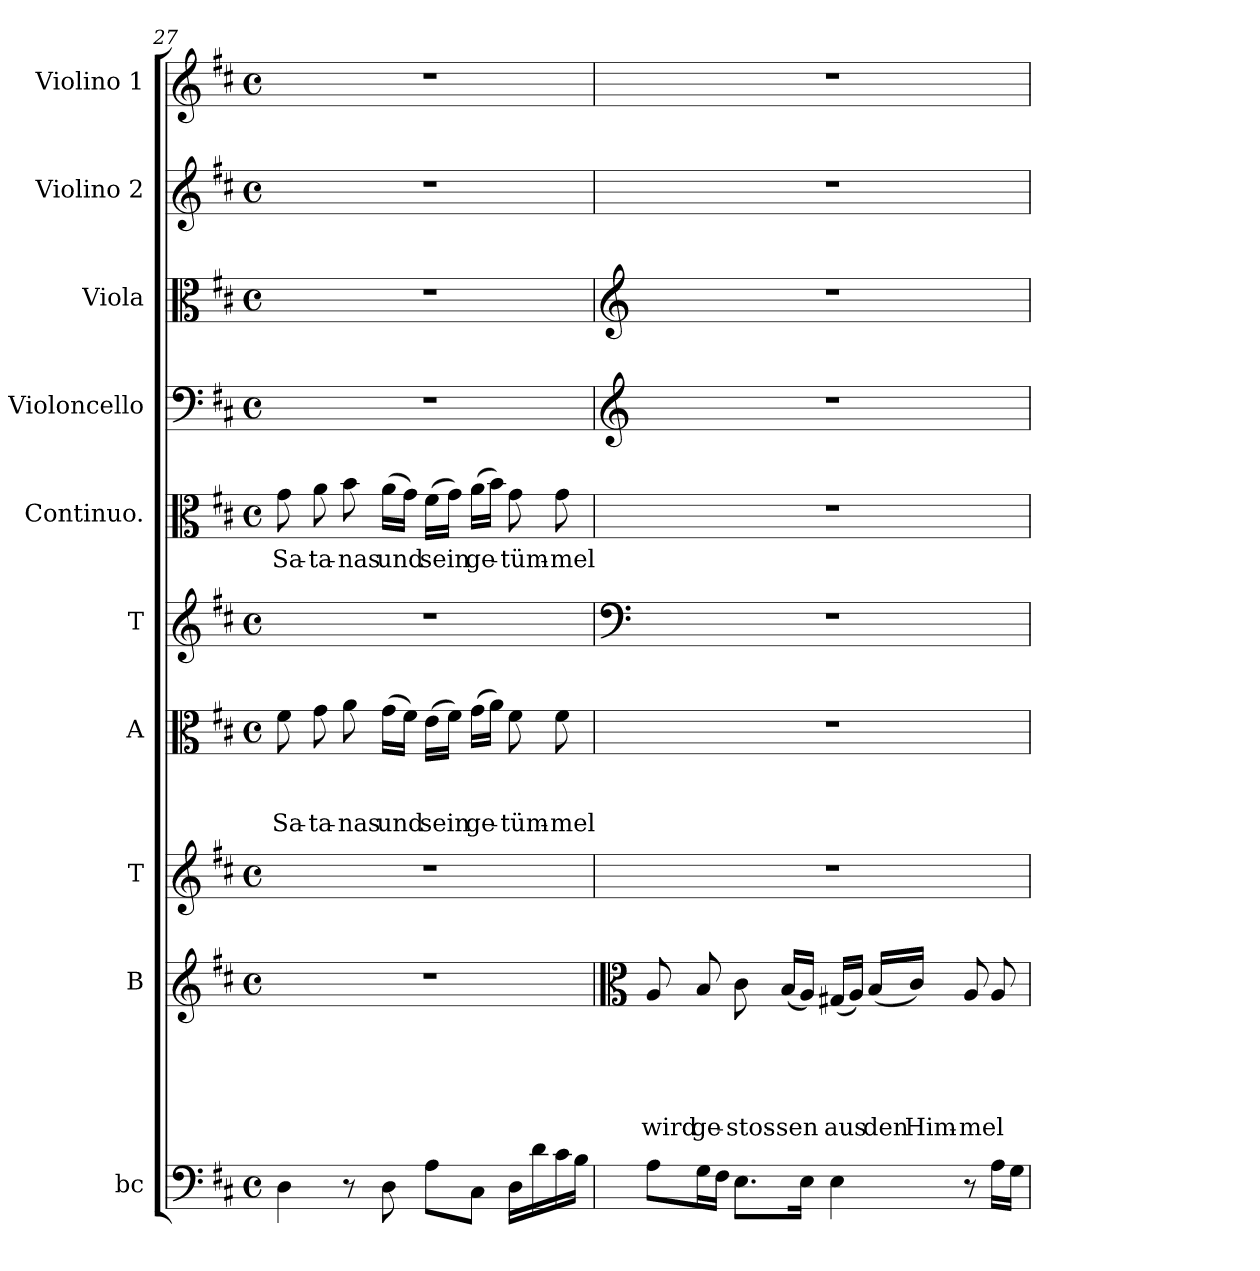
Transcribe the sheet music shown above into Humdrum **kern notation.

**kern	**kern	**text	**text	**text	**text	**text	**kern	**kern	**text	**text	**text	**kern	**kern	**text	**kern	**kern	**kern	**kern
*part10	*part9	*part9	*part9	*part9	*part9	*part9	*part8	*part7	*part7	*part7	*part7	*part6	*part5	*part5	*part4	*part3	*part2	*part1
*staff10	*staff9	*staff9	*staff9	*staff9	*staff9	*staff9	*staff8	*staff7	*staff7	*staff7	*staff7	*staff6	*staff5	*staff5	*staff4	*staff3	*staff2	*staff1
*I"bc	*I"B	*	*	*	*	*	*I"T	*I"A	*	*	*	*I"T	*I"Continuo.	*	*I"Violoncello	*I"Viola	*I"Violino 2	*I"Violino 1
*I'bc	*I'B	*	*	*	*	*	*I'T	*I'A	*	*	*	*	*I'C	*	*I'vlc	*I'vla	*I'vl2	*I'vl1
*clefF4	*clefG2	*	*	*	*	*	*clefG2	*clefC3	*	*	*	*clefG2	*clefC3	*	*clefF4	*clefC3	*clefG2	*clefG2
*k[f#c#]	*k[f#c#]	*	*	*	*	*	*k[f#c#]	*k[f#c#]	*	*	*	*k[f#c#]	*k[f#c#]	*	*k[f#c#]	*k[f#c#]	*k[f#c#]	*k[f#c#]
*D:	*D:	*	*	*	*	*	*D:	*D:	*	*	*	*D:	*D:	*	*D:	*D:	*D:	*D:
*M4/4	*M4/4	*	*	*	*	*	*M4/4	*M4/4	*	*	*	*M4/4	*M4/4	*	*M4/4	*M4/4	*M4/4	*M4/4
*met(c)	*met(c)	*	*	*	*	*	*met(c)	*met(c)	*	*	*	*met(c)	*met(c)	*	*met(c)	*met(c)	*met(c)	*met(c)
=27	=27	=27	=27	=27	=27	=27	=27	=27	=27	=27	=27	=27	=27	=27	=27	=27	=27	=27
!	!	!	!	!	!	!	!	!	!	!	!LO:LY:b	!	!	!LO:LY:b	!	!	!	!
4D\	1r	.	.	.	.	.	1r	8f#\	.	.	Sa-	1r	8g\	Sa-	1r	1r	1r	1r
!	!	!	!	!	!	!	!	!	!	!	!LO:LY:b	!	!	!LO:LY:b	!	!	!	!
.	.	.	.	.	.	.	.	8g\	.	.	-ta-	.	8a\	-ta-	.	.	.	.
!	!	!	!	!	!	!	!	!	!	!	!LO:LY:b:rj	!	!	!LO:LY:b:rj	!	!	!	!
8r	.	.	.	.	.	.	.	8a\	.	.	-nas	.	8b\	-nas	.	.	.	.
!	!	!	!	!	!	!	!	!	!	!	!LO:LY:b	!	!	!LO:LY:b	!	!	!	!
8D\	.	.	.	.	.	.	.	(>16g\LL	.	.	und	.	(>16a\LL	und	.	.	.	.
.	.	.	.	.	.	.	.	16f#\JJ)	.	.	.	.	16g\JJ)	.	.	.	.	.
!	!	!	!	!	!	!	!	!	!	!	!LO:LY:b	!	!	!LO:LY:b	!	!	!	!
8A\L	.	.	.	.	.	.	.	(>16e\LL	.	.	sein	.	(>16f#\LL	sein	.	.	.	.
.	.	.	.	.	.	.	.	16f#\JJ)	.	.	.	.	16g\JJ)	.	.	.	.	.
!	!	!	!	!	!	!	!	!	!	!	!LO:LY:b	!	!	!LO:LY:b	!	!	!	!
8C#>\J	.	.	.	.	.	.	.	(>16g\LL	.	.	ge-	.	(>16a\LL	ge-	.	.	.	.
.	.	.	.	.	.	.	.	16a\JJ)	.	.	.	.	16b\JJ)	.	.	.	.	.
!	!	!	!	!	!	!	!	!	!	!	!LO:LY:b	!	!	!LO:LY:b	!	!	!	!
16D\LL	.	.	.	.	.	.	.	8f#\	.	.	-tüm-	.	8g\	-tüm-	.	.	.	.
16d\	.	.	.	.	.	.	.	.	.	.	.	.	.	.	.	.	.	.
!	!	!	!	!	!	!	!	!	!	!	!LO:LY:b:rj	!	!	!LO:LY:b	!	!	!	!
16c#\	.	.	.	.	.	.	.	8f#\	.	.	-mel	.	8g\	-mel	.	.	.	.
16B\JJ	.	.	.	.	.	.	.	.	.	.	.	.	.	.	.	.	.	.
!!LO:LB:g=z
=28	=28	=28	=28	=28	=28	=28	=28	=28	=28	=28	=28	=28	=28	=28	=28	=28	=28	=28
*	*clefC3	*	*	*	*	*	*	*	*	*	*	*clefF4	*	*	*clefG2	*clefG2	*	*
!	!	!	!	!	!	!LO:LY:b	!	!	!	!	!	!	!	!	!	!	!	!
8A\L	8A/	.	.	.	.	wird	1r	1r	.	.	.	1r	1r	.	1r	1r	1r	1r
!	!	!	!	!	!	!LO:LY:b	!	!	!	!	!	!	!	!	!	!	!	!
16G\L	8B/	.	.	.	.	ge-	.	.	.	.	.	.	.	.	.	.	.	.
16F#\JJ	.	.	.	.	.	.	.	.	.	.	.	.	.	.	.	.	.	.
!	!	!	!	!	!	!LO:LY:b	!	!	!	!	!	!	!	!	!	!	!	!
8.E\L	8c#\	.	.	.	.	-stos-	.	.	.	.	.	.	.	.	.	.	.	.
!	!	!	!	!	!	!LO:LY:b:rj	!	!	!	!	!	!	!	!	!	!	!	!
.	(<16B/LL	.	.	.	.	-sen	.	.	.	.	.	.	.	.	.	.	.	.
16E\Jk	16A/JJ)	.	.	.	.	.	.	.	.	.	.	.	.	.	.	.	.	.
!	!	!	!	!	!	!LO:LY:b	!	!	!	!	!	!	!	!	!	!	!	!
4E\	(<16G#X/LL	.	.	.	.	aus	.	.	.	.	.	.	.	.	.	.	.	.
.	16A/JJ)	.	.	.	.	.	.	.	.	.	.	.	.	.	.	.	.	.
!	!	!	!	!	!	!LO:LY:b	!	!	!	!	!	!	!	!	!	!	!	!
.	(<16B/LL	.	.	.	.	den	.	.	.	.	.	.	.	.	.	.	.	.
!	!	!	!	!	!	!LO:LY:b	!	!	!	!	!	!	!	!	!	!	!	!
.	16c#/JJ)	.	.	.	.	Him-	.	.	.	.	.	.	.	.	.	.	.	.
!	!	!	!	!	!	!LO:LY:b	!	!	!	!	!	!	!	!	!	!	!	!
8r	8A/	.	.	.	.	-mel	.	.	.	.	.	.	.	.	.	.	.	.
16A\LL	8A/	.	.	.	.	.	.	.	.	.	.	.	.	.	.	.	.	.
16G\JJ	.	.	.	.	.	.	.	.	.	.	.	.	.	.	.	.	.	.
=	=	=	=	=	=	=	=	=	=	=	=	=	=	=	=	=	=	=
*-	*-	*-	*-	*-	*-	*-	*-	*-	*-	*-	*-	*-	*-	*-	*-	*-	*-	*-
